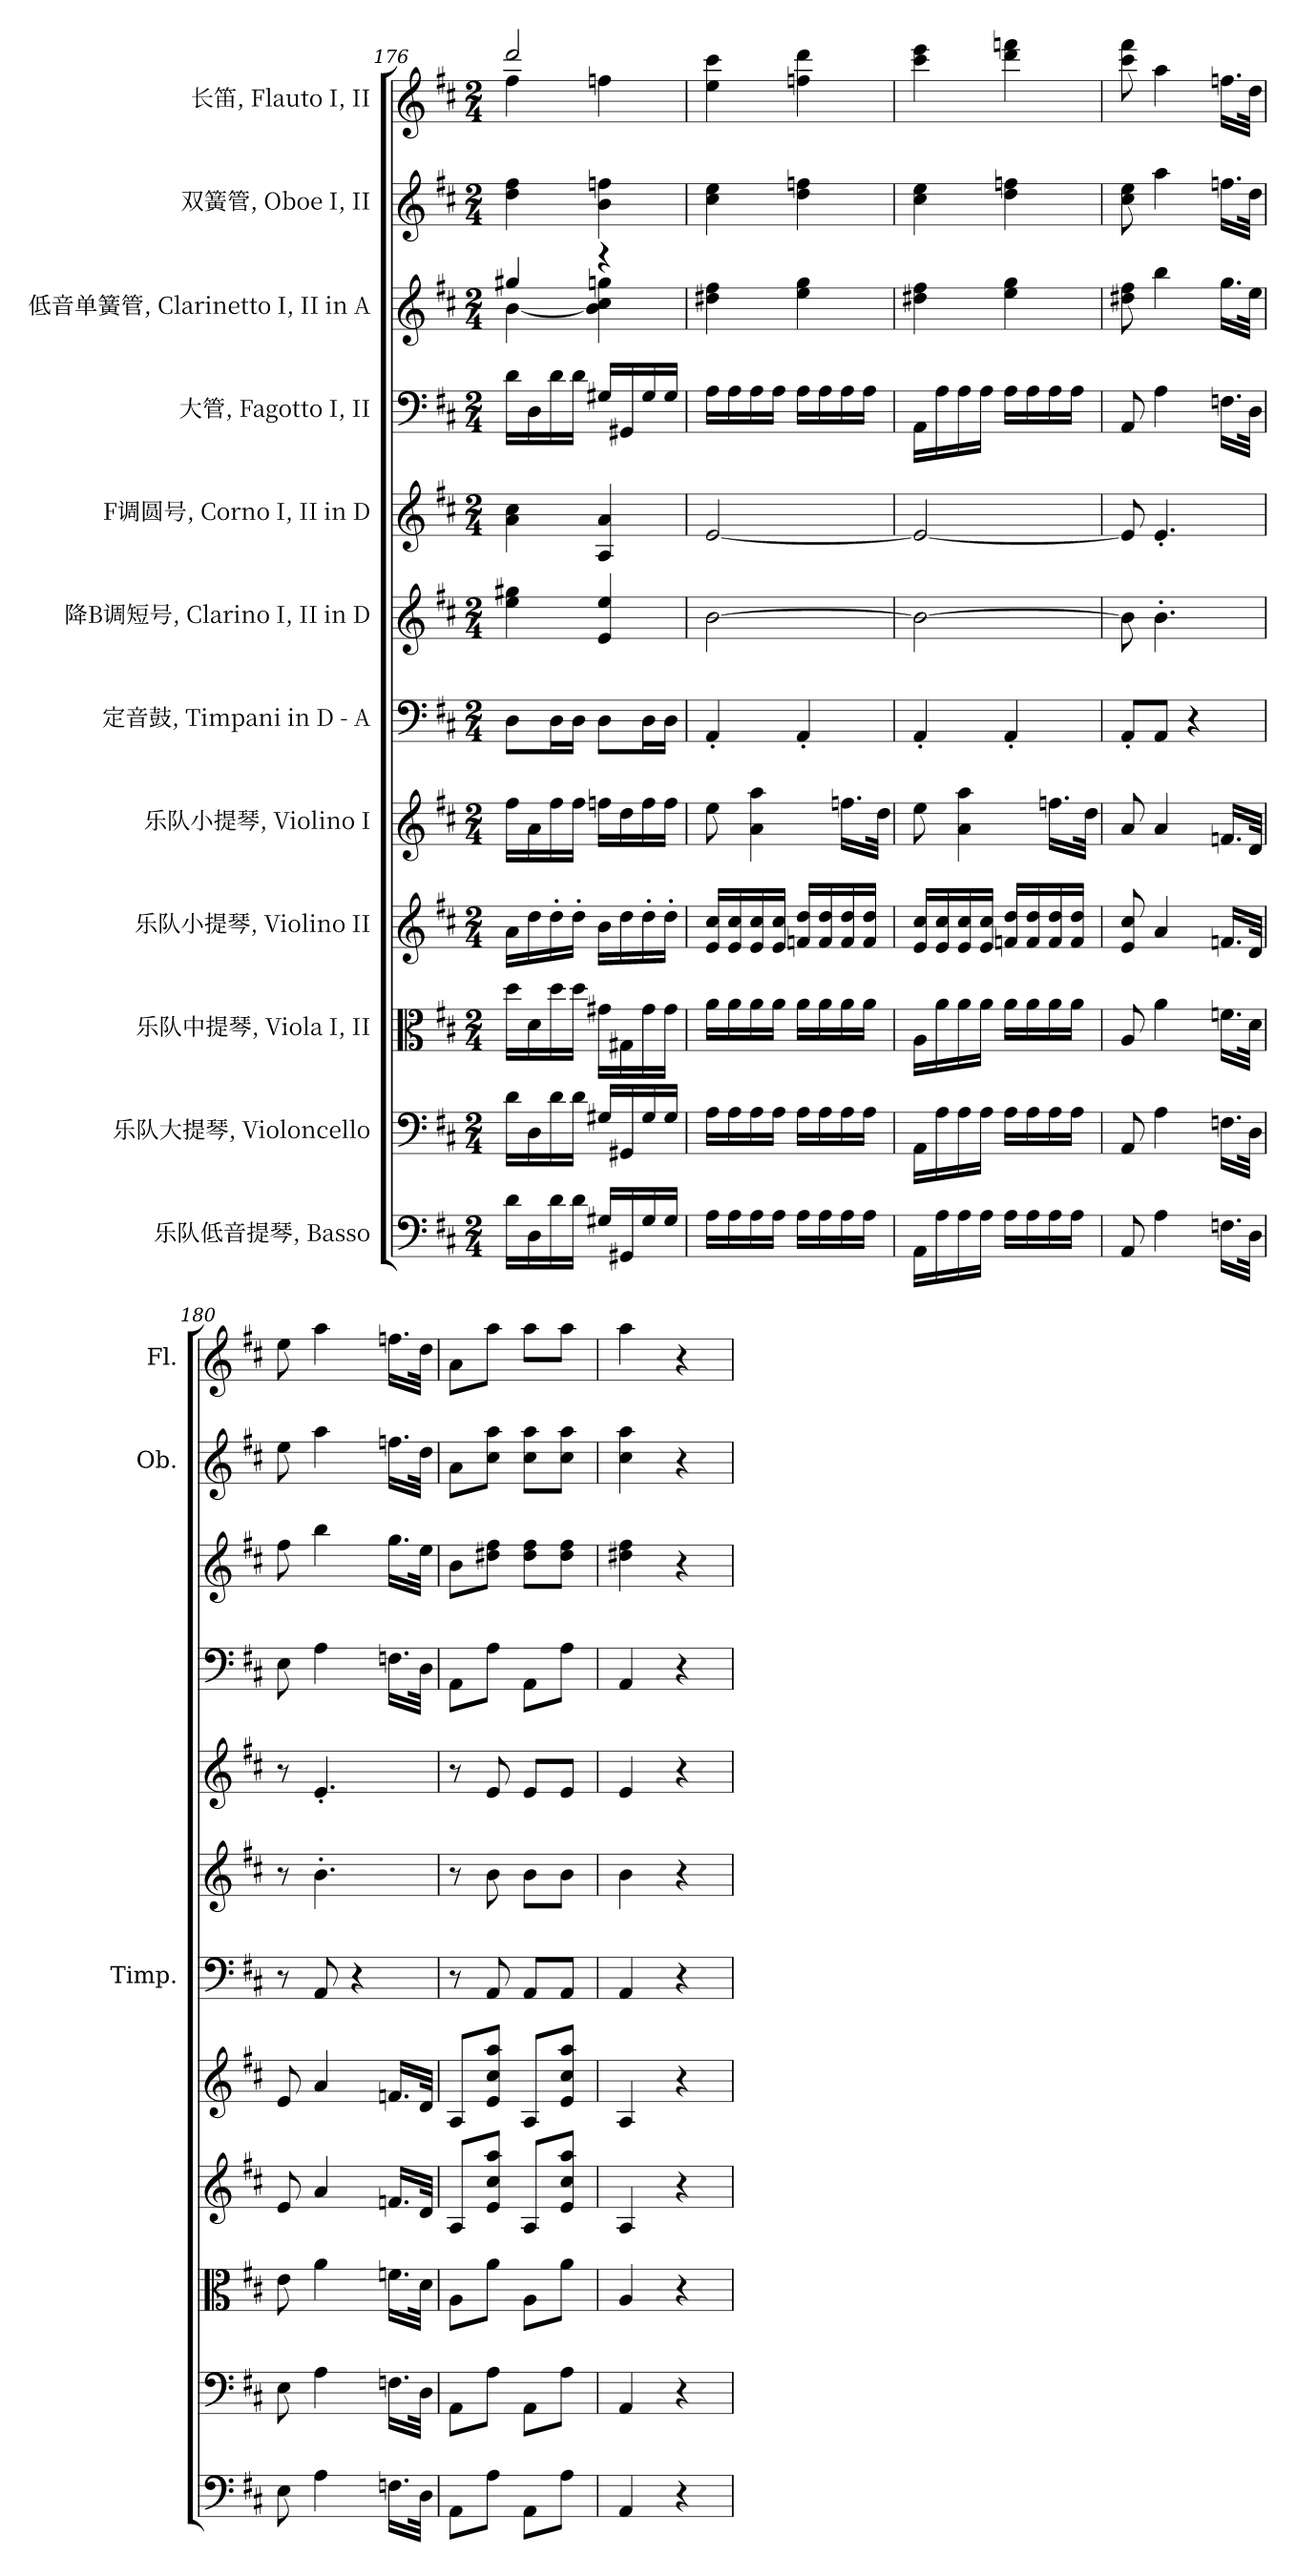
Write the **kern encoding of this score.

**kern	**kern	**kern	**kern	**kern	**kern	**kern	**kern	**kern	**kern	**kern	**kern
*part12	*part11	*part10	*part9	*part8	*part7	*part6	*part5	*part4	*part3	*part2	*part1
*staff12	*staff11	*staff10	*staff9	*staff8	*staff7	*staff6	*staff5	*staff4	*staff3	*staff2	*staff1
*I"乐队低音提琴, Basso	*I"乐队大提琴, Violoncello	*I"乐队中提琴, Viola I, II	*I"乐队小提琴, Violino II	*I"乐队小提琴, Violino I	*I"定音鼓, Timpani in D - A	*I"降B调短号, Clarino I, II in D	*I"F调圆号, Corno I, II in D	*I"大管, Fagotto I, II	*I"低音单簧管, Clarinetto I, II in A	*I"双簧管, Oboe I, II	*I"长笛, Flauto I, II
*	*	*	*	*	*I'Timp.	*	*	*	*	*I'Ob.	*I'Fl.
*clefF4	*clefF4	*clefC3	*clefG2	*clefG2	*clefF4	*clefG2	*clefG2	*clefF4	*clefG2	*clefG2	*clefG2
*ITrd7c12	*	*	*	*	*	*ITrd1c2	*ITrd4c7	*	*ITrd1c2	*	*
*k[f#c#]	*k[f#c#]	*k[f#c#]	*k[f#c#]	*k[f#c#]	*k[f#c#]	*k[]	*k[f#]	*k[f#c#]	*k[]	*k[f#c#]	*k[f#c#]
*M2/4	*M2/4	*M2/4	*M2/4	*M2/4	*M2/4	*M2/4	*M2/4	*M2/4	*M2/4	*M2/4	*M2/4
=176	=176	=176	=176	=176	=176	=176	=176	=176	=176	=176	=176
*	*	*	*	*	*	*	*	*	*^	*	*^
16D\LL	16d\LL	16dd\LL	16a\LL	16ff#\LL	8D\L	4dd\ 4ff#X\	4d\ 4f#\	16d\LL	4ff#X/	[4a\	4dd\ 4ff#\	2ddd/	4ff#\
16DD\	16D\	16d\	16dd\	16a\	.	.	.	16D\	.	.	.	.	.
16D\	16d\	16dd\	16dd'\	16ff#\	16D\L	.	.	16d\	.	.	.	.	.
16D\JJ	16d\JJ	16dd\JJ	16dd'\JJ	16ff#\JJ	16D\JJ	.	.	16d\JJ	.	.	.	.	.
16GG#X/LL	16G#X/LL	16g#X\LL	16b\LL	16ffn\LL	8D\L	4d/ 4dd/	4D/ 4d/	16G#X/LL	4r	4a\] 4b\ 4ffn\	4b\ 4ffn\	.	4ffn\
16GGG#X/	16GG#X/	16G#X\	16dd\	16dd\	.	.	.	16GG#X/	.	.	.	.	.
16GG#/	16G#/	16g#\	16dd'\	16ff\	16D\L	.	.	16G#/	.	.	.	.	.
16GG#/JJ	16G#/JJ	16g#\JJ	16dd'\JJ	16ff\JJ	16D\JJ	.	.	16G#/JJ	.	.	.	.	.
*	*	*	*	*	*	*	*	*	*v	*v	*	*v	*v
=177	=177	=177	=177	=177	=177	=177	=177	=177	=177	=177	=177
16AA\LL	16A\LL	16a\LL	16e/ 16cc#/LL	8ee\	4AA'/	[2a\	[2A/	16A\LL	4cc#X\ 4ee\	4cc#\ 4ee\	4ee\ 4ccc#\
16AA\	16A\	16a\	16e/ 16cc#/	.	.	.	.	16A\	.	.	.
16AA\	16A\	16a\	16e/ 16cc#/	4a\ 4aa\	.	.	.	16A\	.	.	.
16AA\JJ	16A\JJ	16a\JJ	16e/ 16cc#/JJ	.	.	.	.	16A\JJ	.	.	.
16AA\LL	16A\LL	16a\LL	16fn/ 16dd/LL	.	4AA'/	.	.	16A\LL	4dd\ 4ff\	4dd\ 4ffn\	4ffn\ 4ddd\
16AA\	16A\	16a\	16f/ 16dd/	.	.	.	.	16A\	.	.	.
16AA\	16A\	16a\	16f/ 16dd/	16.ffn\LL	.	.	.	16A\	.	.	.
16AA\JJ	16A\JJ	16a\JJ	16f/ 16dd/JJ	.	.	.	.	16A\JJ	.	.	.
.	.	.	.	32dd\JJk	.	.	.	.	.	.	.
=178	=178	=178	=178	=178	=178	=178	=178	=178	=178	=178	=178
16AAA\LL	16AA\LL	16A\LL	16e/ 16cc#/LL	8ee\	4AA'/	2a\_	2A/_	16AA\LL	4cc#X\ 4ee\	4cc#\ 4ee\	4ccc#\ 4eee\
16AA\	16A\	16a\	16e/ 16cc#/	.	.	.	.	16A\	.	.	.
16AA\	16A\	16a\	16e/ 16cc#/	4a\ 4aa\	.	.	.	16A\	.	.	.
16AA\JJ	16A\JJ	16a\JJ	16e/ 16cc#/JJ	.	.	.	.	16A\JJ	.	.	.
16AA\LL	16A\LL	16a\LL	16fn/ 16dd/LL	.	4AA'/	.	.	16A\LL	4dd\ 4ff\	4dd\ 4ffn\	4ddd\ 4fffn\
16AA\	16A\	16a\	16f/ 16dd/	.	.	.	.	16A\	.	.	.
16AA\	16A\	16a\	16f/ 16dd/	16.ffn\LL	.	.	.	16A\	.	.	.
16AA\JJ	16A\JJ	16a\JJ	16f/ 16dd/JJ	.	.	.	.	16A\JJ	.	.	.
.	.	.	.	32dd\JJk	.	.	.	.	.	.	.
!!LO:PB:g=z
=179	=179	=179	=179	=179	=179	=179	=179	=179	=179	=179	=179
8AAA/	8AA/	8A/	8e/ 8cc#/	8a/	8AA'/L	8a\]	8A/]	8AA/	8cc#X\ 8ee\	8cc#\ 8ee\	8ccc#\ 8fff#\
4AA\	4A\	4a\	4a/	4a/	8AA/J	4.a'\	4.A'/	4A\	4aa\	4aa\	4aa\
.	.	.	.	.	4r	.	.	.	.	.	.
16.FFn\LL	16.Fn\LL	16.fn\LL	16.fn/LL	16.fn/LL	.	.	.	16.Fn\LL	16.ff\LL	16.ffn\LL	16.ffn\LL
32DD\JJk	32D\JJk	32d\JJk	32d/JJk	32d/JJk	.	.	.	32D\JJk	32dd\JJk	32dd\JJk	32dd\JJk
=180	=180	=180	=180	=180	=180	=180	=180	=180	=180	=180	=180
8EE\	8E\	8e\	8e/	8e/	8r	8r	8r	8E\	8ee\	8ee\	8ee\
4AA\	4A\	4a\	4a/	4a/	8AA/	4.a'\	4.A'/	4A\	4aa\	4aa\	4aa\
.	.	.	.	.	4r	.	.	.	.	.	.
16.FFn\LL	16.Fn\LL	16.fn\LL	16.fn/LL	16.fn/LL	.	.	.	16.Fn\LL	16.ff\LL	16.ffn\LL	16.ffn\LL
32DD\JJk	32D\JJk	32d\JJk	32d/JJk	32d/JJk	.	.	.	32D\JJk	32dd\JJk	32dd\JJk	32dd\JJk
=181	=181	=181	=181	=181	=181	=181	=181	=181	=181	=181	=181
8AAA\L	8AA\L	8A\L	8A/L	8A/L	8r	8r	8r	8AA\L	8a\L	8a\L	8a\L
8AA\J	8A\J	8a\J	8e/ 8cc#/ 8aa/J	8e/ 8cc#/ 8aa/J	8AA/	8a\	8A/	8A\J	8cc#X\ 8ee\J	8cc#\ 8aa\J	8aa\J
8AAA\L	8AA\L	8A\L	8A/L	8A/L	8AA/L	8a\L	8A/L	8AA\L	8cc#\ 8ee\L	8cc#\ 8aa\L	8aa\L
8AA\J	8A\J	8a\J	8e/ 8cc#/ 8aa/J	8e/ 8cc#/ 8aa/J	8AA/J	8a\J	8A/J	8A\J	8cc#\ 8ee\J	8cc#\ 8aa\J	8aa\J
=182	=182	=182	=182	=182	=182	=182	=182	=182	=182	=182	=182
4AAA/	4AA/	4A/	4A/	4A/	4AA/	4a\	4A/	4AA/	4cc#X\ 4ee\	4cc#\ 4aa\	4aa\
4r	4r	4r	4r	4r	4r	4r	4r	4r	4r	4r	4r
=	=	=	=	=	=	=	=	=	=	=	=
*-	*-	*-	*-	*-	*-	*-	*-	*-	*-	*-	*-
